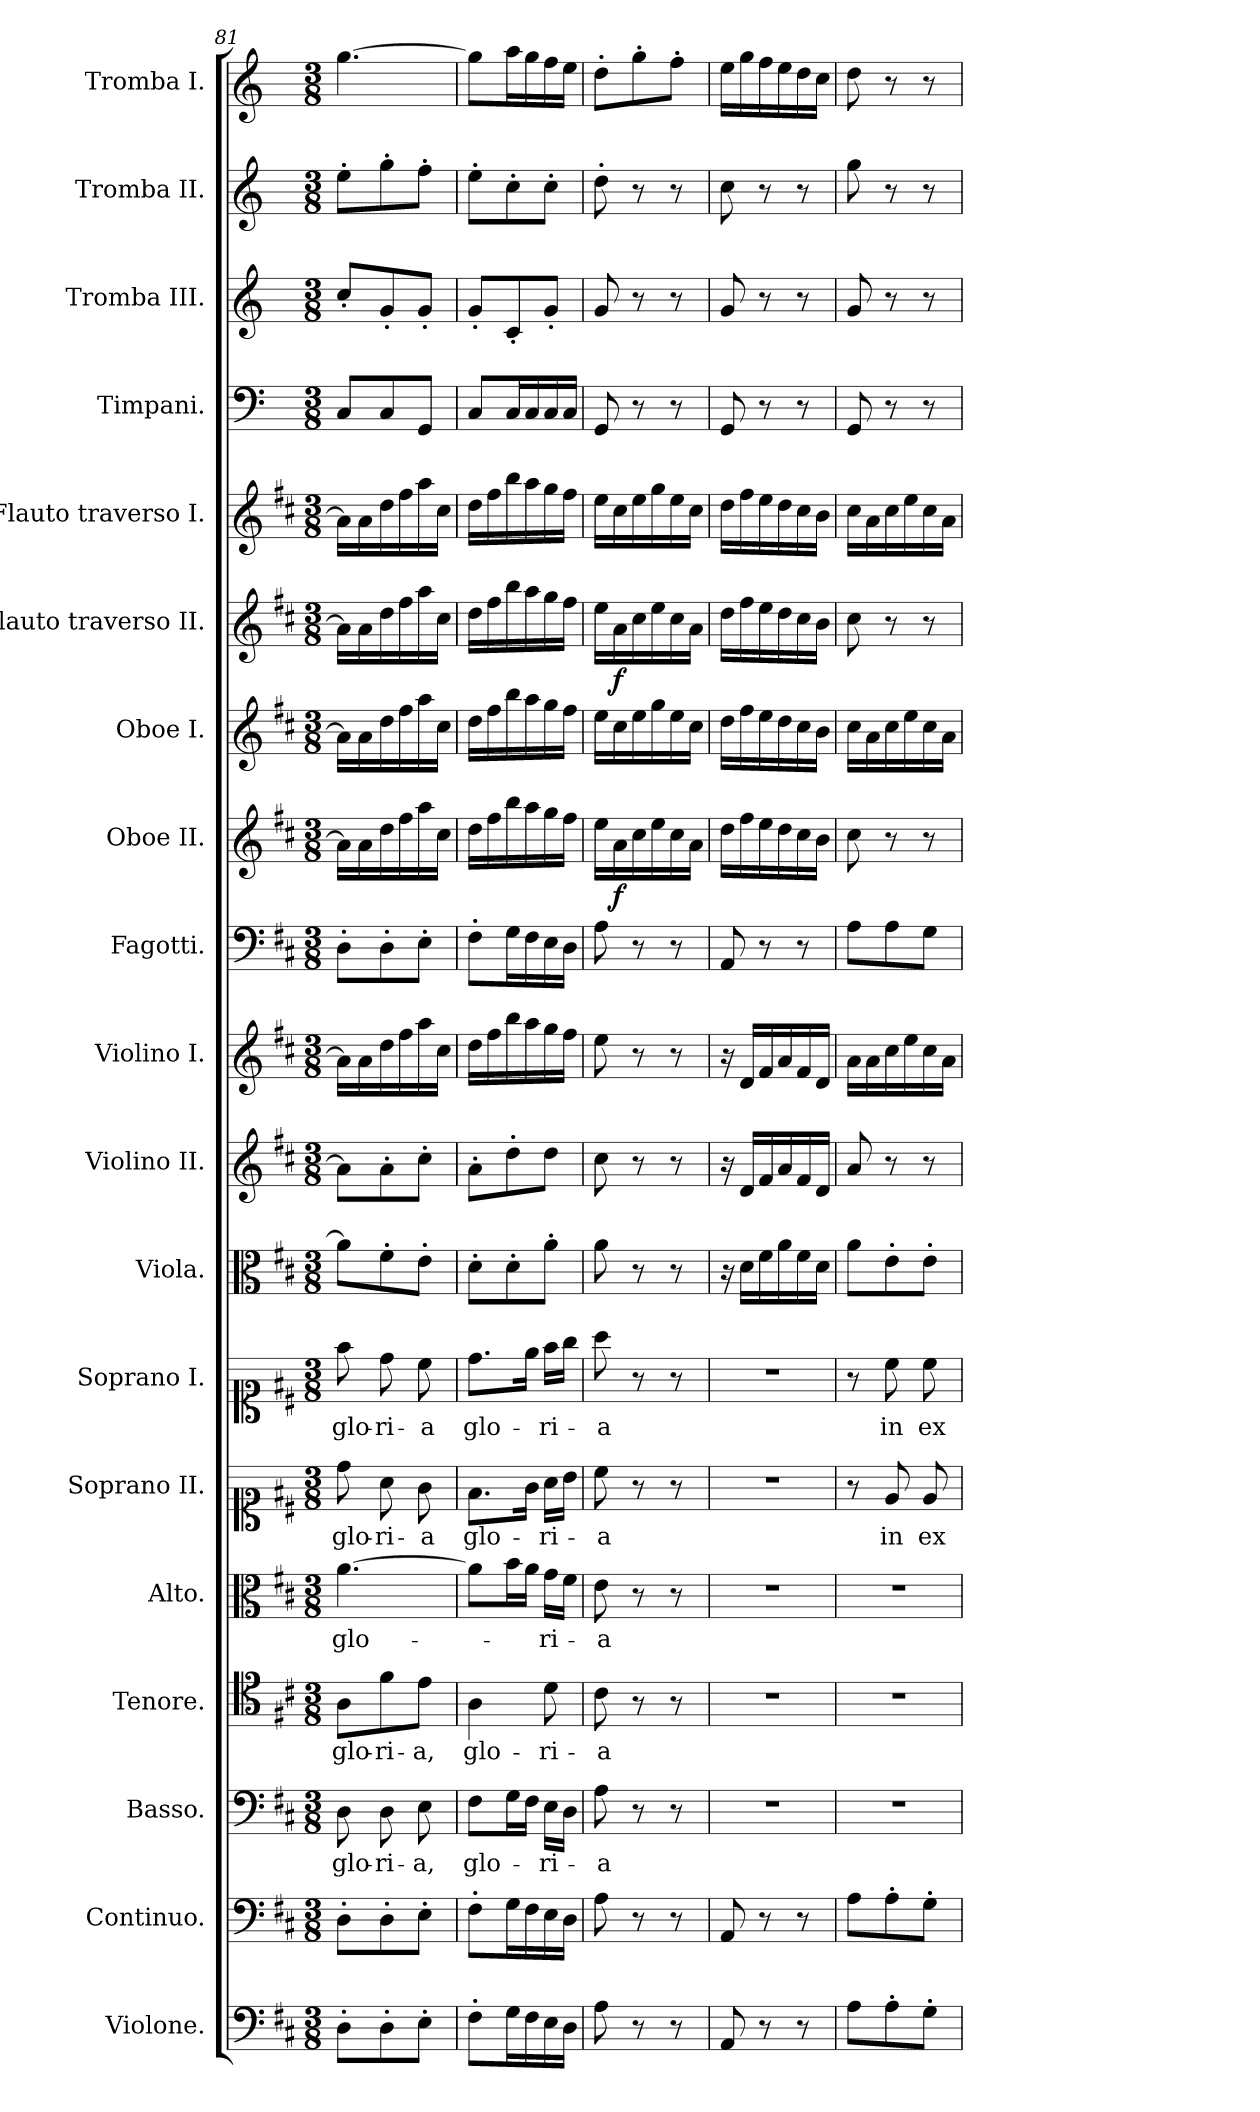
**kern	**kern	**kern	**text	**kern	**text	**kern	**text	**kern	**text	**kern	**text	**kern	**dynam	**kern	**dynam	**kern	**kern	**kern	**dynam	**kern	**kern	**dynam	**kern	**kern	**kern	**dynam	**kern	**dynam	**kern
*part19	*part18	*part17	*part17	*part16	*part16	*part15	*part15	*part14	*part14	*part13	*part13	*part12	*part12	*part11	*part11	*part10	*part9	*part8	*part8	*part7	*part6	*part6	*part5	*part4	*part3	*part3	*part2	*part2	*part1
*staff19	*staff18	*staff17	*staff17	*staff16	*staff16	*staff15	*staff15	*staff14	*staff14	*staff13	*staff13	*staff12	*staff12	*staff11	*staff11	*staff10	*staff9	*staff8	*staff8	*staff7	*staff6	*staff6	*staff5	*staff4	*staff3	*staff3	*staff2	*staff2	*staff1
*I"Violone.	*I"Continuo.	*I"Basso.	*	*I"Tenore.	*	*I"Alto.	*	*I"Soprano II.	*	*I"Soprano I.	*	*I"Viola.	*	*I"Violino II.	*	*I"Violino I.	*I"Fagotti.	*I"Oboe II.	*	*I"Oboe I.	*I"Flauto traverso II.	*	*I"Flauto traverso I.	*I"Timpani.	*I"Tromba III.	*	*I"Tromba II.	*	*I"Tromba I.
*	*	*	*	*	*	*	*	*	*	*	*	*	*	*	*	*	*	*I'Ob	*	*I'Ob	*I'Fl	*	*I'Fl	*I'Timp	*	*	*	*	*
*clefF4	*clefF4	*clefF4	*	*clefC4	*	*clefC3	*	*clefC1	*	*clefC1	*	*clefC3	*	*clefG2	*	*clefG2	*clefF4	*clefG2	*	*clefG2	*clefG2	*	*clefG2	*clefF4	*clefG2	*	*clefG2	*	*clefG2
*ITrd7c12	*	*	*	*	*	*	*	*	*	*	*	*	*	*	*	*	*	*	*	*	*	*	*	*ITrd-1c-2	*ITrd-1c-2	*	*ITrd-1c-2	*	*ITrd-1c-2
*k[f#c#]	*k[f#c#]	*k[f#c#]	*	*k[f#c#]	*	*k[f#c#]	*	*k[f#c#]	*	*k[f#c#]	*	*k[f#c#]	*	*k[f#c#]	*	*k[f#c#]	*k[f#c#]	*k[f#c#]	*	*k[f#c#]	*k[f#c#]	*	*k[f#c#]	*k[f#c#]	*k[f#c#]	*	*k[f#c#]	*	*k[f#c#]
*M3/8	*M3/8	*M3/8	*	*M3/8	*	*M3/8	*	*M3/8	*	*M3/8	*	*M3/8	*	*M3/8	*	*M3/8	*M3/8	*M3/8	*	*M3/8	*M3/8	*	*M3/8	*M3/8	*M3/8	*	*M3/8	*	*M3/8
=81	=81	=81	=81	=81	=81	=81	=81	=81	=81	=81	=81	=81	=81	=81	=81	=81	=81	=81	=81	=81	=81	=81	=81	=81	=81	=81	=81	=81	=81
!	!	!	!LO:LY:b	!	!LO:LY:b	!	!LO:LY:b	!	!LO:LY:b	!	!LO:LY:b	!	!	!	!	!	!	!	!	!	!	!	!	!	!	!LO:DY:b	!	!	!
8DD'\L	8D'\L	8D\	glo-	8A\L	glo-	[4.a\	glo-	8dd\	glo-	8ff#\	glo-	8a\L]	.	8a\L]	.	16a\LL]	8D'\L	16a\LL]	.	16a\LL]	16a\LL]	.	16a\LL]	8D/L	8dd'/L	other-dynamics	8ff#'\L	.	[4.aa\
.	.	.	.	.	.	.	.	.	.	.	.	.	.	.	.	16a\	.	16a\	.	16a\	16a\	.	16a\	.	.	.	.	.	.
!	!	!	!LO:LY:b	!	!LO:LY:b	!	!	!	!LO:LY:b	!	!LO:LY:b	!	!LO:DY:b	!	!LO:DY:b	!	!	!	!	!	!	!	!	!	!	!	!	!	!
8DD'\	8D'\	8D\	-ri-	8f#\	-ri-	.	.	8a\	-ri-	8dd\	-ri-	8f#'\	other-dynamics	8a'\	other-dynamics	16dd\	8D'\	16dd\	.	16dd\	16dd\	.	16dd\	8D/	8a'/	.	8aa'\	.	.
.	.	.	.	.	.	.	.	.	.	.	.	.	.	.	.	16ff#\	.	16ff#\	.	16ff#\	16ff#\	.	16ff#\	.	.	.	.	.	.
!	!	!	!LO:LY:b	!	!LO:LY:b	!	!	!	!LO:LY:b	!	!LO:LY:b	!	!	!	!	!	!	!	!	!	!	!	!	!	!	!	!	!	!
8EE'\J	8E'\J	8E\	-a,	8e\J	-a,	.	.	8g\	-a	8cc#\	-a	8e'\J	.	8cc#'\J	.	16aa\	8E'\J	16aa\	.	16aa\	16aa\	.	16aa\	8AA/J	8a'/J	.	8gg'\J	.	.
.	.	.	.	.	.	.	.	.	.	.	.	.	.	.	.	16cc#\JJ	.	16cc#\JJ	.	16cc#\JJ	16cc#\JJ	.	16cc#\JJ	.	.	.	.	.	.
=82	=82	=82	=82	=82	=82	=82	=82	=82	=82	=82	=82	=82	=82	=82	=82	=82	=82	=82	=82	=82	=82	=82	=82	=82	=82	=82	=82	=82	=82
!	!	!	!LO:LY:b	!	!LO:LY:b	!	!	!	!LO:LY:b	!	!LO:LY:b	!	!	!	!	!	!	!	!	!	!	!	!	!	!	!	!	!	!
8FF#'\L	8F#'\L	8F#\L	glo-	4A\	glo-	8a\L]	.	8.f#\L	glo-	8.dd\L	glo-	8d'\L	.	8a'\L	.	16dd\LL	8F#'\L	16dd\LL	.	16dd\LL	16dd\LL	.	16dd\LL	8D/L	8a'/L	.	8ff#'\L	.	8aa\L]
.	.	.	.	.	.	.	.	.	.	.	.	.	.	.	.	16ff#\	.	16ff#\	.	16ff#\	16ff#\	.	16ff#\	.	.	.	.	.	.
16GG\L	16G\L	16G\L	.	.	.	16b\L	.	.	.	.	.	8d'\	.	8dd'\	.	16bb\	16G\L	16bb\	.	16bb\	16bb\	.	16bb\	16D/L	8d'/	.	8dd'\	.	16bb\L
16FF#\	16F#\	16F#\JJ	.	.	.	16a\JJ	.	16g\Jk	.	16ee\Jk	.	.	.	.	.	16aa\	16F#\	16aa\	.	16aa\	16aa\	.	16aa\	16D/	.	.	.	.	16aa\
!	!	!	!LO:LY:b	!	!LO:LY:b	!	!LO:LY:b	!	!LO:LY:b	!	!LO:LY:b	!	!	!	!	!	!	!	!	!	!	!	!	!	!	!	!	!	!
16EE\	16E\	16E\LL	-ri-	8d\	-ri-	16g\LL	-ri-	16a\LL	-ri-	16ff#\LL	-ri-	8a'\J	.	8dd\J	.	16gg\	16E\	16gg\	.	16gg\	16gg\	.	16gg\	16D/	8a'/J	.	8dd'\J	.	16gg\
16DD\JJ	16D\JJ	16D\JJ	.	.	.	16f#\JJ	.	16b\JJ	.	16gg\JJ	.	.	.	.	.	16ff#\JJ	16D\JJ	16ff#\JJ	.	16ff#\JJ	16ff#\JJ	.	16ff#\JJ	16D/JJ	.	.	.	.	16ff#\JJ
=83	=83	=83	=83	=83	=83	=83	=83	=83	=83	=83	=83	=83	=83	=83	=83	=83	=83	=83	=83	=83	=83	=83	=83	=83	=83	=83	=83	=83	=83
!	!	!	!LO:LY:b	!	!LO:LY:b	!	!LO:LY:b	!	!LO:LY:b	!	!LO:LY:b	!	!	!	!	!	!	!	!	!	!	!	!	!	!	!	!	!LO:DY:b	!
8AA\	8A\	8A\	-a	8c#\	-a	8e\	-a	8cc#\	-a	8aa\	-a	8a\	.	8cc#\	.	8ee\	8A\	16ee\LL	.	16ee\LL	16ee\LL	.	16ee\LL	8AA/	8a/	.	8ee'\	other-dynamics	8ee'\L
!	!	!	!	!	!	!	!	!	!	!	!	!	!	!	!	!	!	!	!LO:DY:b	!	!	!LO:DY:b	!	!	!	!	!	!	!
.	.	.	.	.	.	.	.	.	.	.	.	.	.	.	.	.	.	16a\	f	16cc#\	16a\	f	16cc#\	.	.	.	.	.	.
8r	8r	8r	.	8r	.	8r	.	8r	.	8r	.	8r	.	8r	.	8r	8r	16cc#\	.	16ee\	16cc#\	.	16ee\	8r	8r	.	8r	.	8aa'\
.	.	.	.	.	.	.	.	.	.	.	.	.	.	.	.	.	.	16ee\	.	16gg\	16ee\	.	16gg\	.	.	.	.	.	.
8r	8r	8r	.	8r	.	8r	.	8r	.	8r	.	8r	.	8r	.	8r	8r	16cc#\	.	16ee\	16cc#\	.	16ee\	8r	8r	.	8r	.	8gg'\J
.	.	.	.	.	.	.	.	.	.	.	.	.	.	.	.	.	.	16a\JJ	.	16cc#\JJ	16a\JJ	.	16cc#\JJ	.	.	.	.	.	.
=84	=84	=84	=84	=84	=84	=84	=84	=84	=84	=84	=84	=84	=84	=84	=84	=84	=84	=84	=84	=84	=84	=84	=84	=84	=84	=84	=84	=84	=84
!	!	!	!	!	!	!	!	!	!	!	!	!	!	!	!	!	!	!	!LO:DY:b	!	!	!LO:DY:b	!	!	!	!	!	!LO:DY:b	!
8AAA/	8AA/	4.r	.	4.r	.	4.r	.	4.r	.	4.r	.	16r	.	16r	.	16r	8AA/	16dd\LL	other-dynamics	16dd\LL	16dd\LL	other-dynamics	16dd\LL	8AA/	8a/	.	8dd\	other-dynamics	16ff#\LL
!	!	!	!	!	!	!	!	!	!	!	!	!	!LO:DY:b	!	!LO:DY:b	!	!	!	!	!	!	!	!	!	!	!	!	!	!
.	.	.	.	.	.	.	.	.	.	.	.	16d\LL	other-dynamics	16d/LL	other-dynamics	16d/LL	.	16ff#\	.	16ff#\	16ff#\	.	16ff#\	.	.	.	.	.	16aa\
8r	8r	.	.	.	.	.	.	.	.	.	.	16f#\	.	16f#/	.	16f#/	8r	16ee\	.	16ee\	16ee\	.	16ee\	8r	8r	.	8r	.	16gg\
.	.	.	.	.	.	.	.	.	.	.	.	16a\	.	16a/	.	16a/	.	16dd\	.	16dd\	16dd\	.	16dd\	.	.	.	.	.	16ff#\
8r	8r	.	.	.	.	.	.	.	.	.	.	16f#\	.	16f#/	.	16f#/	8r	16cc#\	.	16cc#\	16cc#\	.	16cc#\	8r	8r	.	8r	.	16ee\
.	.	.	.	.	.	.	.	.	.	.	.	16d\JJ	.	16d/JJ	.	16d/JJ	.	16b\JJ	.	16b\JJ	16b\JJ	.	16b\JJ	.	.	.	.	.	16dd\JJ
=85	=85	=85	=85	=85	=85	=85	=85	=85	=85	=85	=85	=85	=85	=85	=85	=85	=85	=85	=85	=85	=85	=85	=85	=85	=85	=85	=85	=85	=85
8AA\L	8A\L	4.r	.	4.r	.	4.r	.	8r	.	8r	.	8a\L	.	8a/	.	16a\LL	8A\L	8cc#\	.	16cc#\LL	8cc#\	.	16cc#\LL	8AA/	8a/	.	8aa\	.	8ee\
.	.	.	.	.	.	.	.	.	.	.	.	.	.	.	.	16a\	.	.	.	16a\	.	.	16a\	.	.	.	.	.	.
!	!	!	!	!	!	!	!	!	!LO:LY:b	!	!LO:LY:b	!	!LO:DY:b	!	!	!	!	!	!	!	!	!	!	!	!	!	!	!	!
8AA'\	8A'\	.	.	.	.	.	.	8e/	in	8cc#\	in	8e'\	other-dynamics	8r	.	16cc#\	8A\	8r	.	16cc#\	8r	.	16cc#\	8r	8r	.	8r	.	8r
.	.	.	.	.	.	.	.	.	.	.	.	.	.	.	.	16ee\	.	.	.	16ee\	.	.	16ee\	.	.	.	.	.	.
!	!	!	!	!	!	!	!	!	!LO:LY:b	!	!LO:LY:b	!	!	!	!	!	!	!	!	!	!	!	!	!	!	!	!	!	!
8GG'\J	8G'\J	.	.	.	.	.	.	8e/	ex-	8cc#\	ex-	8e'\J	.	8r	.	16cc#\	8G\J	8r	.	16cc#\	8r	.	16cc#\	8r	8r	.	8r	.	8r
.	.	.	.	.	.	.	.	.	.	.	.	.	.	.	.	16a\JJ	.	.	.	16a\JJ	.	.	16a\JJ	.	.	.	.	.	.
=	=	=	=	=	=	=	=	=	=	=	=	=	=	=	=	=	=	=	=	=	=	=	=	=	=	=	=	=	=
*-	*-	*-	*-	*-	*-	*-	*-	*-	*-	*-	*-	*-	*-	*-	*-	*-	*-	*-	*-	*-	*-	*-	*-	*-	*-	*-	*-	*-	*-
